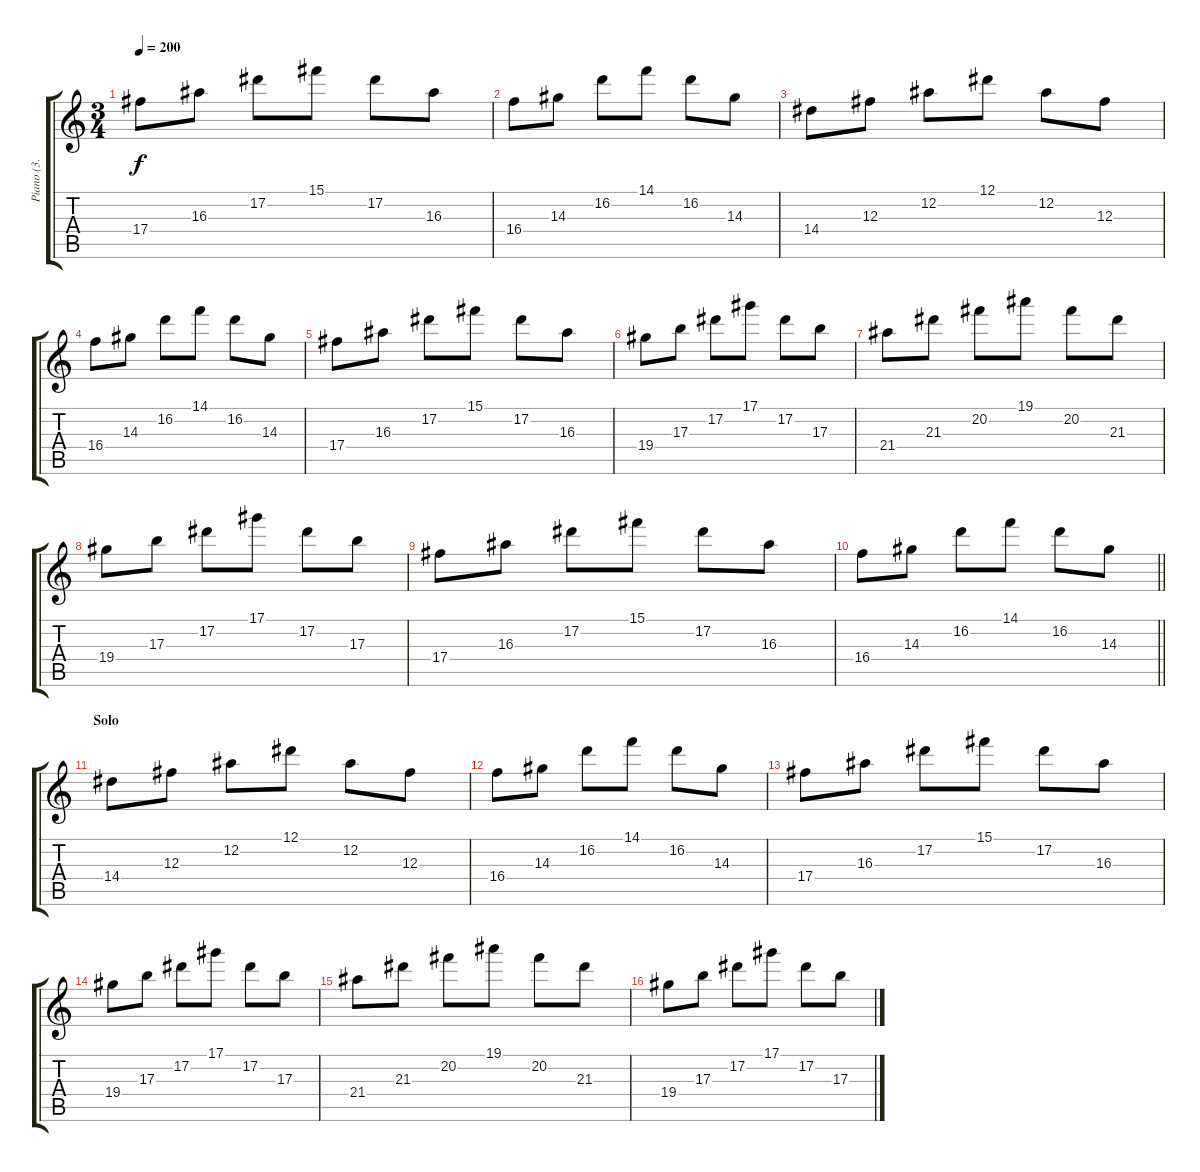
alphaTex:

\track ("Piano (3. Guitar)" "Piano (3. ") {instrument acousticguitarsteel}
\staff {score tabs}
\tuning (Eb4 Bb3 Gb3 Db3 Ab2 Eb2) {hide}
\ts (3 4)
\tempo 200
\clef g2
\ks c
17.4.8{dy f} 16.3.8 17.2.8 15.1.8 17.2.8 16.3.8 |
16.4.8 14.3.8 16.2.8 14.1.8 16.2.8 14.3.8 |
14.4.8 12.3.8 12.2.8 12.1.8 12.2.8 12.3.8 |
16.4.8 14.3.8 16.2.8 14.1.8 16.2.8 14.3.8 |
17.4.8 16.3.8 17.2.8 15.1.8 17.2.8 16.3.8 |
19.4.8 17.3.8 17.2.8 17.1.8 17.2.8 17.3.8 |
21.4.8 21.3.8 20.2.8 19.1.8 20.2.8 21.3.8 |
19.4.8 17.3.8 17.2.8 17.1.8 17.2.8 17.3.8 |
17.4.8 16.3.8 17.2.8 15.1.8 17.2.8 16.3.8 |
\barLineRight lightlight
16.4.8 14.3.8 16.2.8 14.1.8 16.2.8 14.3.8 |
\section ("" "Solo")
14.4.8 12.3.8 12.2.8 12.1.8 12.2.8 12.3.8 |
16.4.8 14.3.8 16.2.8 14.1.8 16.2.8 14.3.8 |
17.4.8 16.3.8 17.2.8 15.1.8 17.2.8 16.3.8 |
19.4.8 17.3.8 17.2.8 17.1.8 17.2.8 17.3.8 |
21.4.8 21.3.8 20.2.8 19.1.8 20.2.8 21.3.8 |
19.4.8 17.3.8 17.2.8 17.1.8 17.2.8 17.3.8
